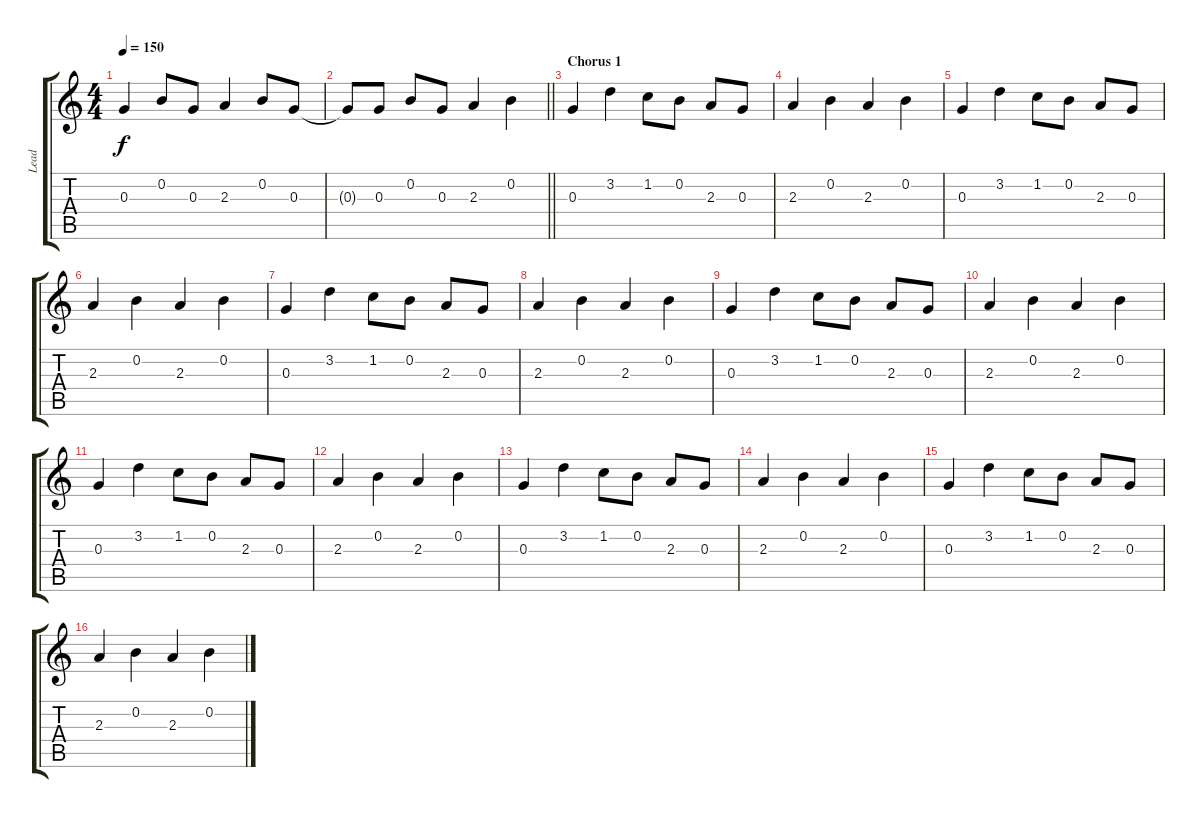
\track ("Lead" "Lead") {solo instrument electricguitarjazz}
\staff {score tabs}
\tuning (E4 B3 G3 D3 A2 E2) {hide}
\ts (4 4)
\tempo 150
\clef g2
\ks c
0.3.4{dy f} 0.2.8 0.3.8 2.3.4 0.2.8 0.3.8 |
\barLineRight lightlight
0.3{t}.8 0.3.8 0.2.8 0.3.8 2.3.4 0.2.4 |
\section ("" "Chorus 1")
0.3.4 3.2.4 1.2.8 0.2.8 2.3.8 0.3.8 |
2.3.4 0.2.4 2.3.4 0.2.4 |
0.3.4 3.2.4 1.2.8 0.2.8 2.3.8 0.3.8 |
2.3.4 0.2.4 2.3.4 0.2.4 |
0.3.4 3.2.4 1.2.8 0.2.8 2.3.8 0.3.8 |
2.3.4 0.2.4 2.3.4 0.2.4 |
0.3.4 3.2.4 1.2.8 0.2.8 2.3.8 0.3.8 |
2.3.4 0.2.4 2.3.4 0.2.4 |
0.3.4 3.2.4 1.2.8 0.2.8 2.3.8 0.3.8 |
2.3.4 0.2.4 2.3.4 0.2.4 |
0.3.4 3.2.4 1.2.8 0.2.8 2.3.8 0.3.8 |
2.3.4 0.2.4 2.3.4 0.2.4 |
0.3.4 3.2.4 1.2.8 0.2.8 2.3.8 0.3.8 |
2.3.4 0.2.4 2.3.4 0.2.4
